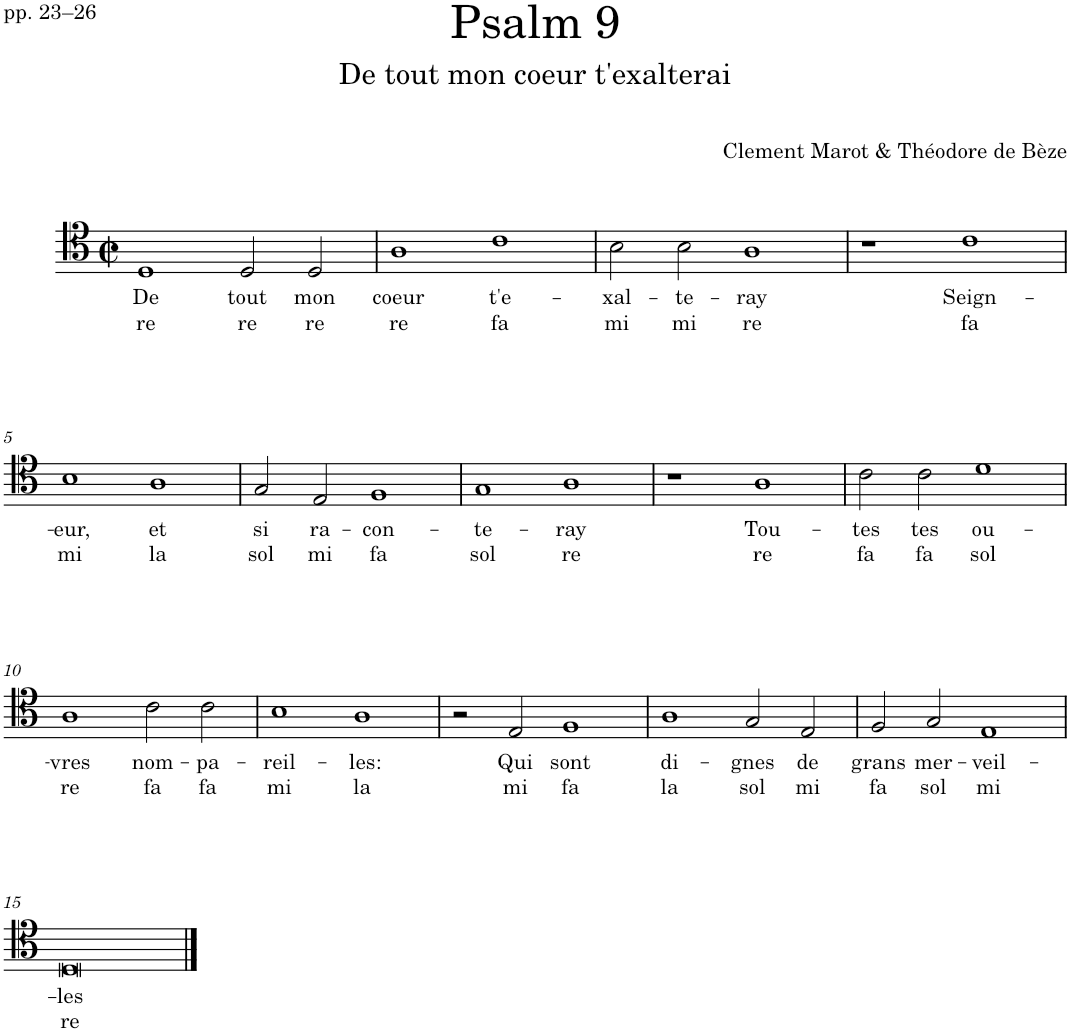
**kern	**text	**text
*part1	*part1	*part1
*staff1	*staff1	*staff1
*I"Voice	*	*
*I'Vo.	*	*
*clefC4	*	*
*k[]	*	*
*M4/2	*	*
*met(c|)	*	*
=1	=1	=1
!	!LO:LY:b	!LO:LY:b
1D	De	re
!	!LO:LY:b	!LO:LY:b
2D/	tout	re
!	!LO:LY:b	!LO:LY:b
2D/	mon	re
=2	=2	=2
!	!LO:LY:b	!LO:LY:b
1A	coeur	re
!	!LO:LY:b	!LO:LY:b
1c	t'e-	fa
=3	=3	=3
!	!LO:LY:b	!LO:LY:b
2B\	-xal-	mi
!	!LO:LY:b	!LO:LY:b
2B\	-te-	mi
!	!LO:LY:b	!LO:LY:b
1A	-ray	re
=4	=4	=4
1r	.	.
!	!LO:LY:b	!LO:LY:b
1c	Seign-	fa
!!LO:LB:g=z
=5	=5	=5
!	!LO:LY:b	!LO:LY:b
1B	-eur,	mi
!	!LO:LY:b	!LO:LY:b
1A	et	la
=6	=6	=6
!	!LO:LY:b	!LO:LY:b
2G/	si	sol
!	!LO:LY:b	!LO:LY:b
2E/	ra-	mi
!	!LO:LY:b	!LO:LY:b
1F	-con-	fa
=7	=7	=7
!	!LO:LY:b	!LO:LY:b
1G	-te-	sol
!	!LO:LY:b	!LO:LY:b
1A	-ray	re
=8	=8	=8
1r	.	.
!	!LO:LY:b	!LO:LY:b
1A	Tou-	re
=9	=9	=9
!	!LO:LY:b	!LO:LY:b
2c\	-tes	fa
!	!LO:LY:b	!LO:LY:b
2c\	tes	fa
!	!LO:LY:b	!LO:LY:b
1d	ou-	sol
!!LO:LB:g=z
=10	=10	=10
!	!LO:LY:b	!LO:LY:b
1A	-vres	re
!	!LO:LY:b	!LO:LY:b
2c\	nom-	fa
!	!LO:LY:b	!LO:LY:b
2c\	-pa-	fa
=11	=11	=11
!	!LO:LY:b	!LO:LY:b
1B	-reil-	mi
!	!LO:LY:b	!LO:LY:b
1A	-les:	la
=12	=12	=12
2r	.	.
!	!LO:LY:b	!LO:LY:b
2E/	Qui	mi
!	!LO:LY:b	!LO:LY:b
1F	sont	fa
=13	=13	=13
!	!LO:LY:b	!LO:LY:b
1A	di-	la
!	!LO:LY:b	!LO:LY:b
2G/	-gnes	sol
!	!LO:LY:b	!LO:LY:b
2E/	de	mi
=14	=14	=14
!	!LO:LY:b	!LO:LY:b
2F/	grans	fa
!	!LO:LY:b	!LO:LY:b
2G/	mer-	sol
!	!LO:LY:b	!LO:LY:b
1E	-veil-	mi
!!LO:LB:g=z
=15	=15	=15
!	!LO:LY:b	!LO:LY:b
0D	-les	re
==	==	==
*-	*-	*-
